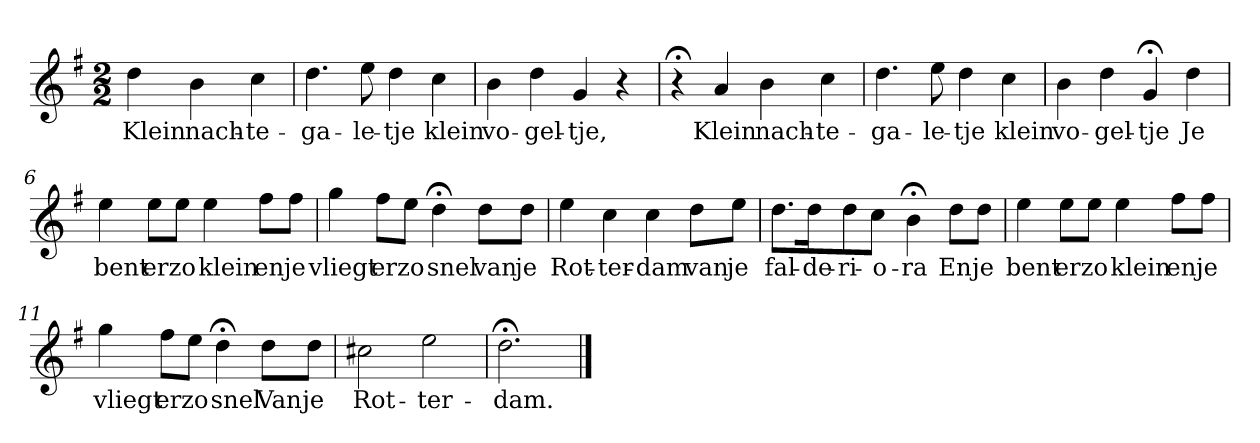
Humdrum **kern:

**kern	**text
*part1	*part1
*staff1	*staff1
*k[f#]	*
*G:	*
*M2/2	*
*MM120	*
=	=
4dd	Klein
4b	nach-
4cc	-te-
=1	=1
4.dd	-ga-
8ee	-le-
4dd	-tje
4cc	klein
=2	=2
4b	vo-
4dd	-gel-
4g	-tje,
4r	.
=3	=3
4r;<	.
4a	Klein
4b	nach-
4cc	-te-
=4	=4
4.dd	-ga-
8ee	-le-
4dd	-tje
4cc	klein
=5	=5
4b	vo-
4dd	-gel-
4g;<	-tje
4dd	Je
=6	=6
4ee	bent
8eeL	er
8eeJ	zo
4ee	klein
8ff#L	en
8ff#J	je
=7	=7
4gg	vliegt
8ff#L	er
8eeJ	zo
4dd;<	snel
8ddL	van
8ddJ	je
=8	=8
4ee	Rot-
4cc	-ter-
4cc	-dam
8ddL	van
8eeJ	je
=9	=9
8.ddL	fal-
16ddK	-de-
8dd	-ri-
8ccJ	-o-
4b;<	-ra
8ddL	En
8ddJ	je
=10	=10
4ee	bent
8eeL	er
8eeJ	zo
4ee	klein
8ff#L	en
8ff#J	je
=11	=11
4gg	vliegt
8ff#L	er
8eeJ	zo
4dd;<	snel
8ddL	Van
8ddJ	je
=12	=12
2cc#X	Rot-
2ee	-ter-
=13	=13
2.dd;<	-dam.
==	==
*-	*-
